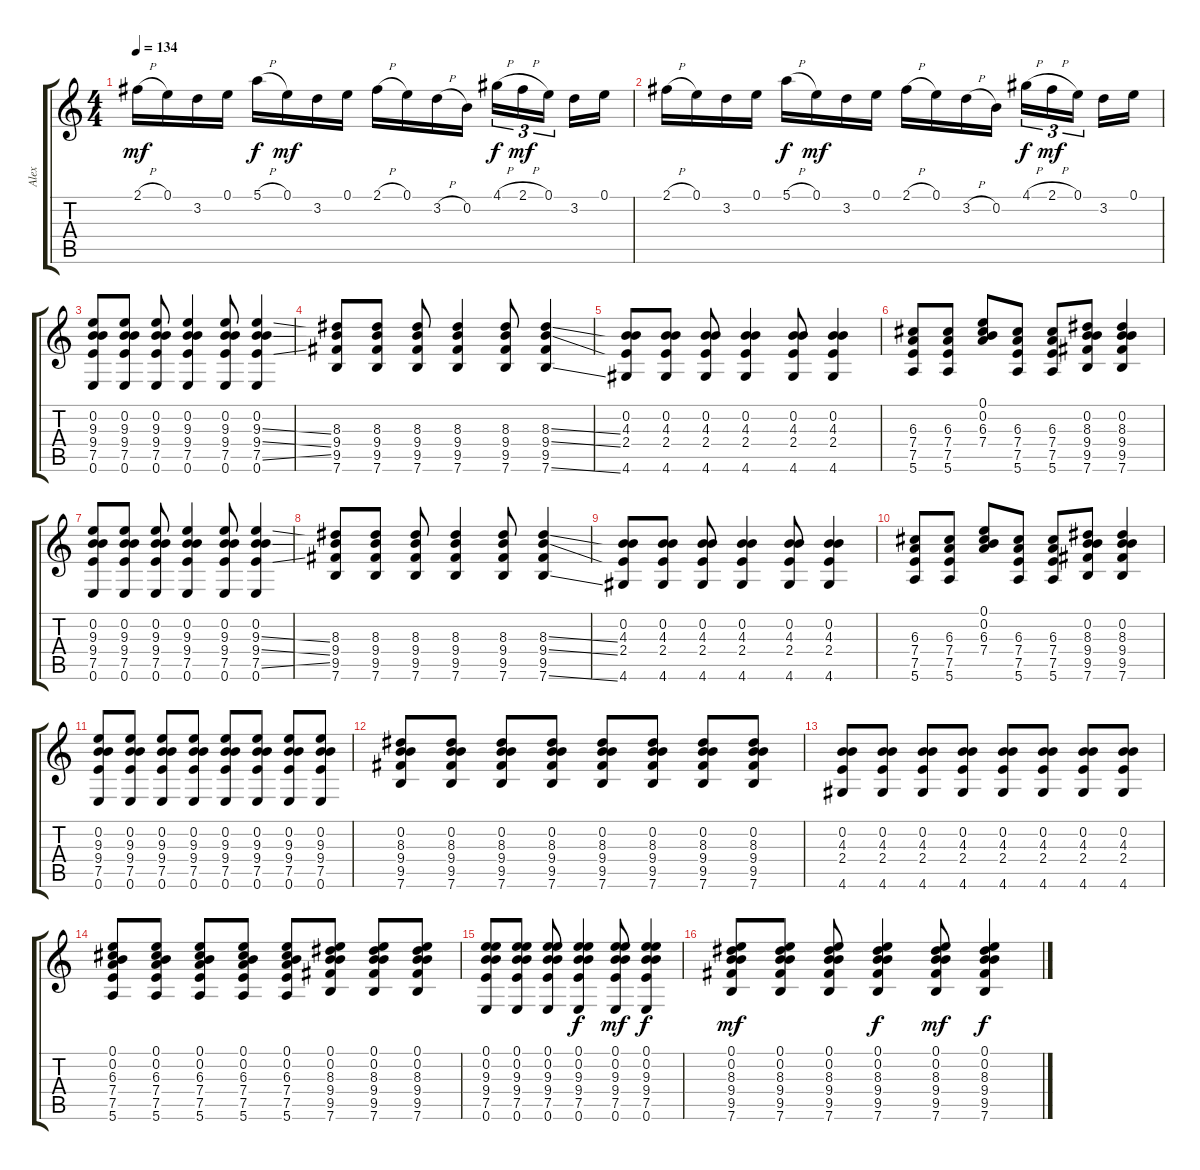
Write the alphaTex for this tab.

\track ("Alex" "Alex") {instrument overdrivenguitar}
\staff {score tabs}
\tuning (E4 B3 G3 D3 A2 E2) {hide}
\ts (4 4)
\tempo 134
\clef g2
\ks c
2.1{h}.16{dy mf} 0.1.16 3.2.16 0.1.16 5.1{h}.16{dy f} 0.1.16{dy mf} 3.2.16 0.1.16 2.1{h}.16 0.1.16 3.2{h}.16 0.2.16 4.1{h}.16{tu (3 2) dy f} 2.1{h}.16{tu (3 2) dy mf} 0.1.16{tu (3 2) beam splitsecondary} 3.2.16 0.1.16 |
2.1{h}.16 0.1.16 3.2.16 0.1.16 5.1{h}.16{dy f} 0.1.16{dy mf} 3.2.16 0.1.16 2.1{h}.16 0.1.16 3.2{h}.16 0.2.16 4.1{h}.16{tu (3 2) dy f} 2.1{h}.16{tu (3 2) dy mf} 0.1.16{tu (3 2) beam splitsecondary} 3.2.16 0.1.16 |
(0.2 9.3 9.4 7.5 0.6).8 (0.2 9.3 9.4 7.5 0.6).8 (0.2 9.3 9.4 7.5 0.6).8 (0.2 9.3 9.4 7.5 0.6).4 (0.2 9.3 9.4 7.5 0.6).8 (0.2 9.3{ss} 9.4{ss} 7.5{ss} 0.6).4 |
(8.3 9.4 9.5 7.6).8 (8.3 9.4 9.5 7.6).8 (8.3 9.4 9.5 7.6).8 (8.3 9.4 9.5 7.6).4 (8.3 9.4 9.5 7.6).8 (8.3{ss} 9.4{ss} 9.5 7.6{ss}).4 |
(0.2 4.3 2.4 4.6).8 (0.2 4.3 2.4 4.6).8 (0.2 4.3 2.4 4.6).8 (0.2 4.3 2.4 4.6).4 (0.2 4.3 2.4 4.6).8 (0.2 4.3 2.4 4.6).4 |
(6.3 7.4 7.5 5.6).8 (6.3 7.4 7.5 5.6).8 (0.1 0.2 6.3 7.4).8 (6.3 7.4 7.5 5.6).8 (6.3 7.4 7.5 5.6).8 (0.2 8.3 9.4 9.5 7.6).8 (0.2 8.3 9.4 9.5 7.6).4 |
(0.2 9.3 9.4 7.5 0.6).8 (0.2 9.3 9.4 7.5 0.6).8 (0.2 9.3 9.4 7.5 0.6).8 (0.2 9.3 9.4 7.5 0.6).4 (0.2 9.3 9.4 7.5 0.6).8 (0.2 9.3{ss} 9.4{ss} 7.5{ss} 0.6).4 |
(8.3 9.4 9.5 7.6).8 (8.3 9.4 9.5 7.6).8 (8.3 9.4 9.5 7.6).8 (8.3 9.4 9.5 7.6).4 (8.3 9.4 9.5 7.6).8 (8.3{ss} 9.4{ss} 9.5 7.6{ss}).4 |
(0.2 4.3 2.4 4.6).8 (0.2 4.3 2.4 4.6).8 (0.2 4.3 2.4 4.6).8 (0.2 4.3 2.4 4.6).4 (0.2 4.3 2.4 4.6).8 (0.2 4.3 2.4 4.6).4 |
(6.3 7.4 7.5 5.6).8 (6.3 7.4 7.5 5.6).8 (0.1 0.2 6.3 7.4).8 (6.3 7.4 7.5 5.6).8 (6.3 7.4 7.5 5.6).8 (0.2 8.3 9.4 9.5 7.6).8 (0.2 8.3 9.4 9.5 7.6).4 |
(0.2 9.3 9.4 7.5 0.6).8 (0.2 9.3 9.4 7.5 0.6).8 (0.2 9.3 9.4 7.5 0.6).8 (0.2 9.3 9.4 7.5 0.6).8 (0.2 9.3 9.4 7.5 0.6).8 (0.2 9.3 9.4 7.5 0.6).8 (0.2 9.3 9.4 7.5 0.6).8 (0.2 9.3 9.4 7.5 0.6).8 |
(0.2 8.3 9.4 9.5 7.6).8 (0.2 8.3 9.4 9.5 7.6).8 (0.2 8.3 9.4 9.5 7.6).8 (0.2 8.3 9.4 9.5 7.6).8 (0.2 8.3 9.4 9.5 7.6).8 (0.2 8.3 9.4 9.5 7.6).8 (0.2 8.3 9.4 9.5 7.6).8 (0.2 8.3 9.4 9.5 7.6).8 |
(0.2 4.3 2.4 4.6).8 (0.2 4.3 2.4 4.6).8 (0.2 4.3 2.4 4.6).8 (0.2 4.3 2.4 4.6).8 (0.2 4.3 2.4 4.6).8 (0.2 4.3 2.4 4.6).8 (0.2 4.3 2.4 4.6).8 (0.2 4.3 2.4 4.6).8 |
(0.1 0.2 6.3 7.4 7.5 5.6).8 (0.1 0.2 6.3 7.4 7.5 5.6).8 (0.1 0.2 6.3 7.4 7.5 5.6).8 (0.1 0.2 6.3 7.4 7.5 5.6).8 (0.1 0.2 6.3 7.4 7.5 5.6).8 (0.1 0.2 8.3 9.4 9.5 7.6).8 (0.1 0.2 8.3 9.4 9.5 7.6).8 (0.1 0.2 8.3 9.4 9.5 7.6).8 |
(0.1 0.2 9.3 9.4 7.5 0.6).8 (0.1 0.2 9.3 9.4 7.5 0.6).8 (0.1 0.2 9.3 9.4 7.5 0.6).8 (0.1 0.2 9.3 9.4 7.5 0.6).4{dy f} (0.1 0.2 9.3 9.4 7.5 0.6).8{dy mf} (0.1 0.2 9.3 9.4 7.5 0.6).4{dy f} |
(0.1 0.2 8.3 9.4 9.5 7.6).8{dy mf} (0.1 0.2 8.3 9.4 9.5 7.6).8 (0.1 0.2 8.3 9.4 9.5 7.6).8 (0.1 0.2 8.3 9.4 9.5 7.6).4{dy f} (0.1 0.2 8.3 9.4 9.5 7.6).8{dy mf} (0.1 0.2 8.3 9.4 9.5 7.6).4{dy f}
